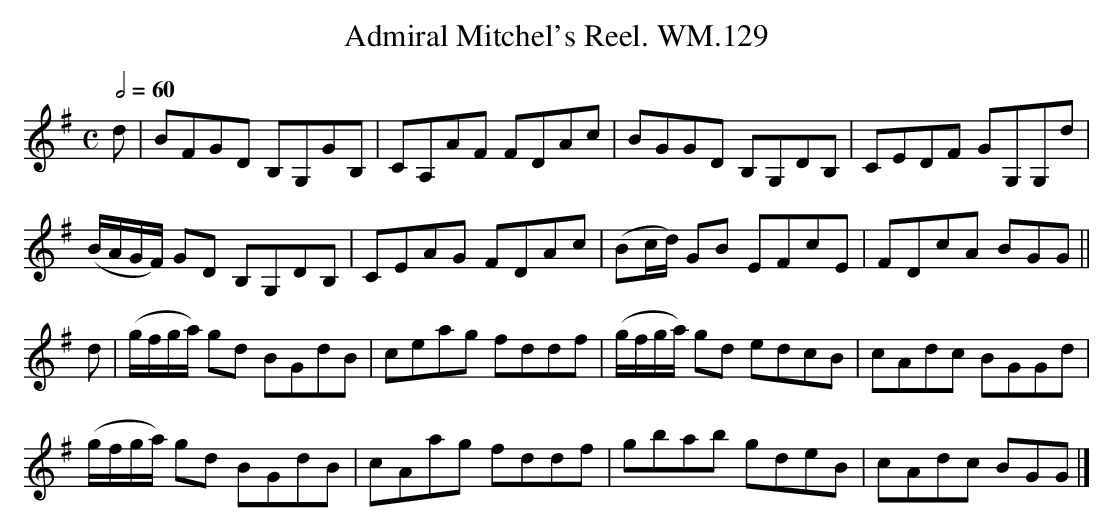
X:1
T:Admiral Mitchel's Reel. WM.129
M:C
L:1/8
Q:1/2=60
K:G
d|BFGD B,G,GB,|CA,AF FDAc|BGGD B,G,DB,|CEDF GG,G,d|
(B/A/G/F/) GD B,G,DB,|CEAG FDAc|(Bc/d/) GB EFcE|FDcA BGG||
d|(g/f/g/a/) gd BGdB|ceag fddf|(g/f/g/a/) gd edcB|cAdc BGGd|
(g/f/g/a/) gd BGdB|cAag fddf|gbab gdeB|cAdc BGG|]
